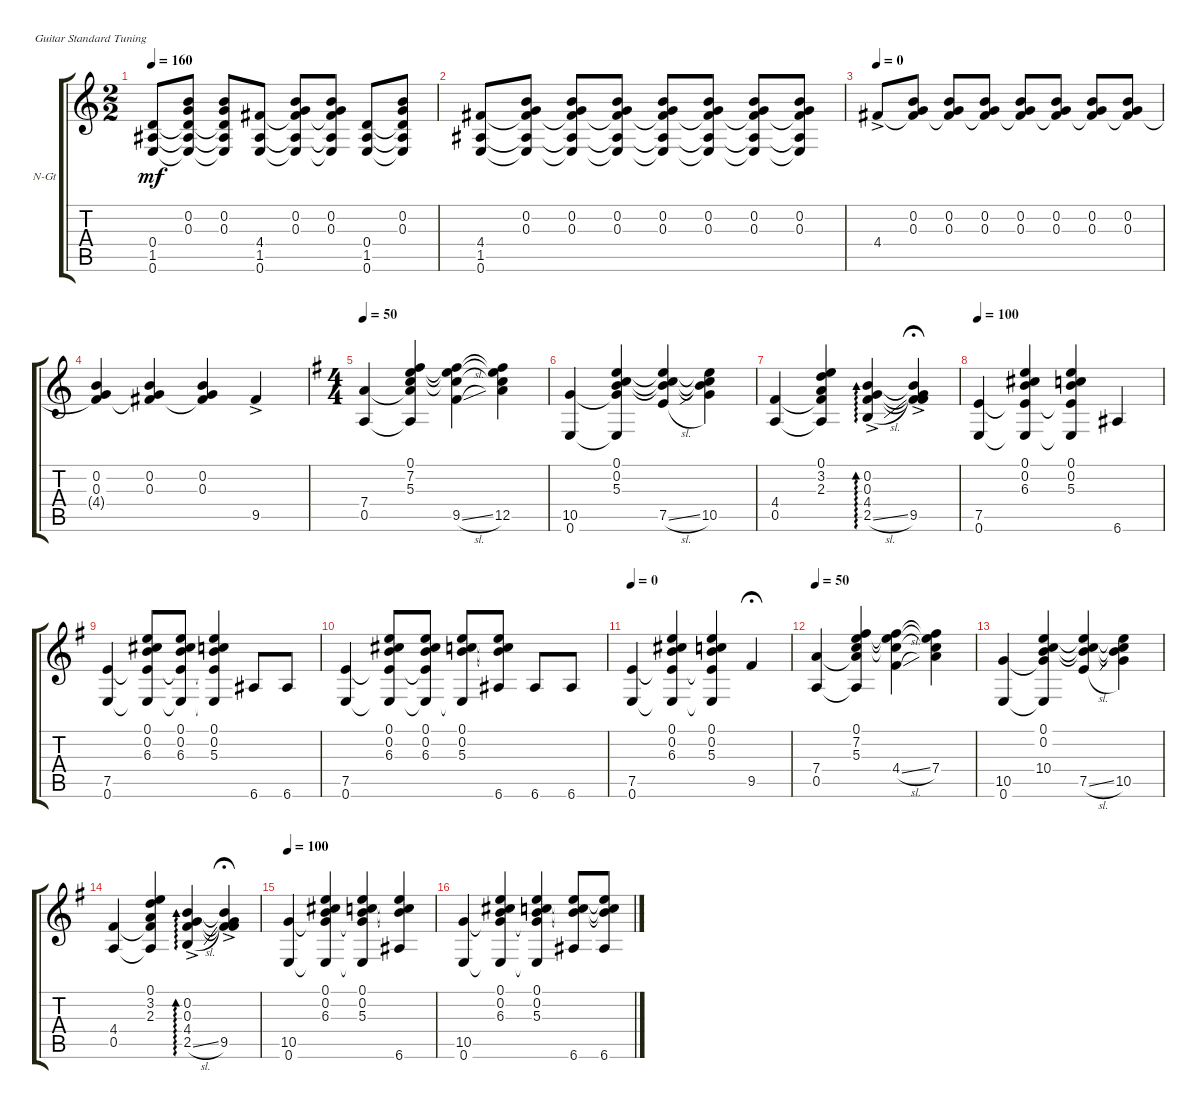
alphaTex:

\bracketExtendMode groupsimilarinstruments
\firstSystemTrackNameOrientation horizontal
\otherSystemsTrackNameOrientation horizontal
\track ("Classical guitar" "N-Gt") {instrument acousticguitarnylon}
\staff {score tabs}
\tuning (E4 B3 G3 D3 A2 E2)
\ts (2 2)
\tempo 160
\clef g2
\ks aminor
(0.4 1.5 0.6).8{dy mf} (0.2 0.3 0.4{t} 1.5{t} 0.6{t}).8 (0.2 0.3 0.4{t} 1.5{t} 0.6{t}).8 (4.4 1.5 0.6).8 (0.2 0.3 4.4{t} 1.5{t} 0.6{t}).8 (0.2 0.3 4.4{t} 1.5{t} 0.6{t}).8 (0.4 1.5 0.6).8 (0.2 0.3 0.4{t} 1.5{t} 0.6{t}).8 |
(4.4 1.5 0.6).8 (0.2 0.3 4.4{t} 1.5{t} 0.6{t}).8 (0.2 0.3 4.4{t} 1.5{t} 0.6{t}).8 (0.2 0.3 4.4{t} 1.5{t} 0.6{t}).8 (0.2 0.3 4.4{t} 1.5{t} 0.6{t}).8 (0.2 0.3 4.4{t} 1.5{t} 0.6{t}).8 (0.2 0.3 4.4{t} 1.5{t} 0.6{t}).8 (0.2 0.3 4.4{t} 1.5{t} 0.6{t}).8 |
\tempo 0
4.4{ac}.8 (0.2 0.3 4.4{t}).8 (0.2 0.3 4.4{t}).8 (0.2 0.3 4.4{t}).8 (0.2 0.3 4.4{t}).8 (0.2 0.3 4.4{t}).8 (0.2 0.3 4.4{t}).8 (0.2 0.3 4.4{t}).8 |
(0.2 0.3 4.4{t}).4 (0.2 0.3 4.4{t}).4 (0.2 0.3 4.4{t}).4 9.5{ac}.4 |
\ts (4 4)
\tempo 50
\ks eminor
(7.4 0.5).4 (7.2 0.1 5.3 7.4{t} 0.5{t}).4 (7.2{t} 0.1{t} 5.3{t} 9.5{sl}).4 (7.2{t} 0.1{t} 5.3{t} 12.5).4 |
(10.5 0.6).4 (0.1 5.3 0.2 10.5{t} 0.6{t}).4 (0.1{t} 5.3{t} 0.2{t} 7.5{sl}).4 (0.1{t} 5.3{t} 0.2{t} 10.5).4 |
(4.4 0.5).4 (0.1 3.2 2.3 4.4{t} 0.5{t}).4 (0.2 0.3 4.4 2.5{sl ac}).4{ad 0} (0.2{t} 0.3{t} 4.4{t} 9.5{ac}).4{fermata (medium 1)} |
\tempo 100
(7.5 0.6).4 (0.1 6.3 0.2 7.5{t} 0.6{t}).4 (0.1 5.3 0.2 7.5{t} 0.6{t}).4 6.6.4 |
(7.5 0.6).4 (0.1 6.3 0.2 7.5{t} 0.6{t}).8 (0.1 6.3 0.2 7.5{t} 0.6{t}).8 (0.1 5.3 0.2 7.5{t} 0.6{t}).4 6.6.8 6.6.8 |
(7.5 0.6).4 (0.1 6.3 0.2 7.5{t} 0.6{t}).8 (0.1 6.3 0.2 7.5{t} 0.6{t}).8 (0.1 5.3 0.2 0.6{t}).8 (0.1{t} 5.3{t} 0.2{t} 6.6).8 6.6.8 6.6.8 |
\tempo 0
(7.5 0.6).4 (0.1 6.3 0.2 7.5{t} 0.6{t}).4 (0.1 5.3 0.2 7.5{t} 0.6{t}).4 9.5.4{fermata (medium 1)} |
\tempo 50
(7.4 0.5).4 (7.2 0.1 5.3 7.4{t} 0.5{t}).4 (7.2{t} 0.1{t} 5.3{t} 4.4{sl}).4 (7.2{t} 0.1{t} 5.3{t} 7.4).4 |
(10.5 0.6).4 (0.1 10.4 0.2 10.5{t} 0.6{t}).4 (0.1{t} 10.4{t} 0.2{t} 7.5{sl}).4 (0.1{t} 10.4{t} 0.2{t} 10.5).4 |
(4.4 0.5).4 (0.1 3.2 2.3 4.4{t} 0.5{t}).4 (0.2 0.3 4.4 2.5{sl ac}).4{ad 0} (0.2{t} 0.3{t} 4.4{t} 9.5{ac}).4{fermata (medium 1)} |
\tempo 100
(10.5 0.6).4 (0.1 6.3 0.2 10.5{t} 0.6{t}).4 (0.1 5.3 0.2 10.5{t} 0.6{t}).4 (0.1{t} 5.3{t} 0.2{t} 6.6).4 |
(10.5 0.6).4 (0.1 6.3 0.2 10.5{t} 0.6{t}).4 (0.1 5.3 0.2 10.5{t} 0.6{t}).4 (0.1{t} 5.3{t} 0.2{t} 6.6).8 (0.1{t} 5.3{t} 0.2{t} 6.6).8
